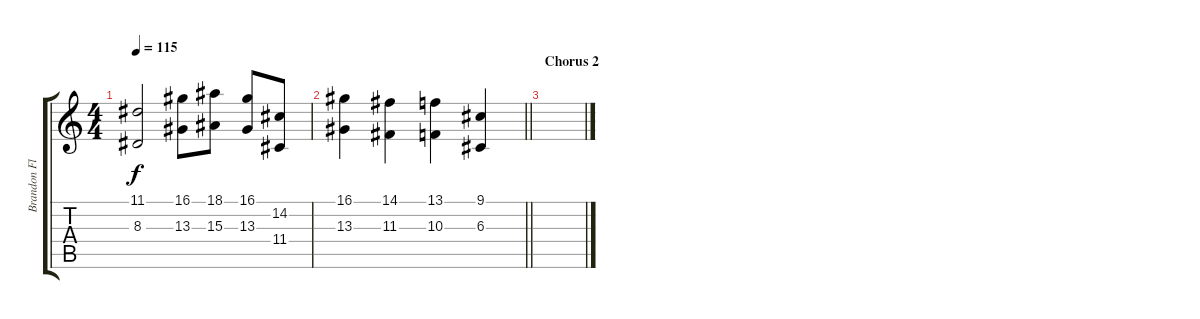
\track ("Brandon Flowers (Synth)" "Brandon Fl") {instrument lead2sawtooth}
\staff {score tabs}
\tuning (E4 B3 G3 D3 A2 E2) {hide}
\ts (4 4)
\tempo 115
\clef g2
\ks c
(11.1 8.3).2{dy f} (16.1 13.3).8 (18.1 15.3).8 (16.1 13.3).8 (14.2 11.4).8 |
\barLineRight lightlight
(16.1 13.3).4 (14.1 11.3).4 (13.1 10.3).4 (9.1 6.3).4 |
\section ("" "Chorus 2")
